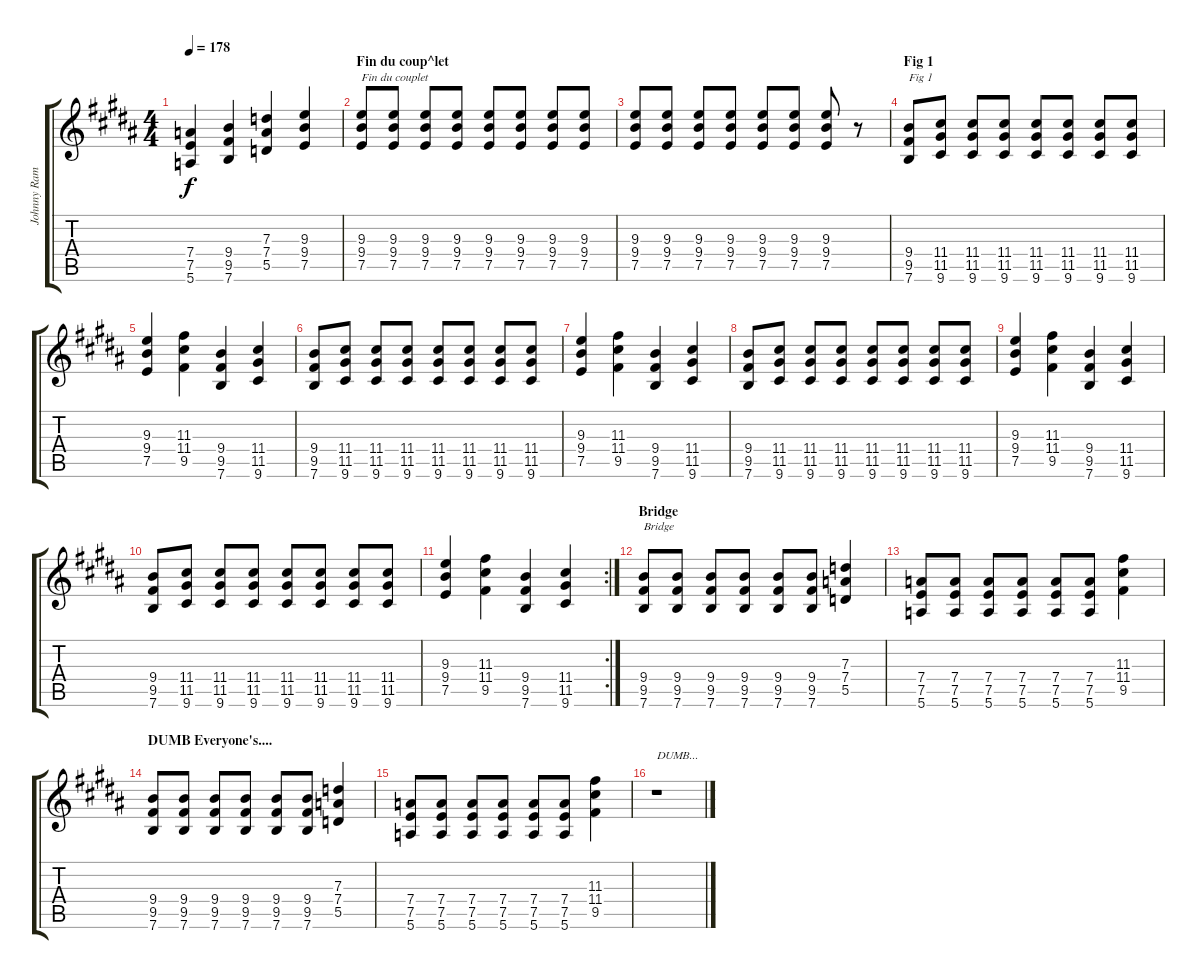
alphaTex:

\track ("Johnny Ramone - Guitar" "Johnny Ram") {instrument distortionguitar}
\staff {score tabs}
\tuning (E4 B3 G3 D3 A2 E2) {hide}
\ts (4 4)
\tempo 178
\clef g2
\ks b
(7.4 7.5 5.6).4{dy f} (9.4 9.5 7.6).4 (7.3 7.4 5.5).4 (9.3 9.4 7.5).4 |
\section ("" "Fin du coup^let")
(9.3 9.4 7.5).8{txt "Fin du couplet"} (9.3 9.4 7.5).8 (9.3 9.4 7.5).8 (9.3 9.4 7.5).8 (9.3 9.4 7.5).8 (9.3 9.4 7.5).8 (9.3 9.4 7.5).8 (9.3 9.4 7.5).8 |
(9.3 9.4 7.5).8 (9.3 9.4 7.5).8 (9.3 9.4 7.5).8 (9.3 9.4 7.5).8 (9.3 9.4 7.5).8 (9.3 9.4 7.5).8 (9.3 9.4 7.5).8 r.8 |
\section ("" "Fig 1")
(9.4 9.5 7.6).8{txt "Fig 1"} (11.4 11.5 9.6).8 (11.4 11.5 9.6).8 (11.4 11.5 9.6).8 (11.4 11.5 9.6).8 (11.4 11.5 9.6).8 (11.4 11.5 9.6).8 (11.4 11.5 9.6).8 |
(9.3 9.4 7.5).4 (11.3 11.4 9.5).4 (9.4 9.5 7.6).4 (11.4 11.5 9.6).4 |
(9.4 9.5 7.6).8 (11.4 11.5 9.6).8 (11.4 11.5 9.6).8 (11.4 11.5 9.6).8 (11.4 11.5 9.6).8 (11.4 11.5 9.6).8 (11.4 11.5 9.6).8 (11.4 11.5 9.6).8 |
(9.3 9.4 7.5).4 (11.3 11.4 9.5).4 (9.4 9.5 7.6).4 (11.4 11.5 9.6).4 |
(9.4 9.5 7.6).8 (11.4 11.5 9.6).8 (11.4 11.5 9.6).8 (11.4 11.5 9.6).8 (11.4 11.5 9.6).8 (11.4 11.5 9.6).8 (11.4 11.5 9.6).8 (11.4 11.5 9.6).8 |
(9.3 9.4 7.5).4 (11.3 11.4 9.5).4 (9.4 9.5 7.6).4 (11.4 11.5 9.6).4 |
(9.4 9.5 7.6).8 (11.4 11.5 9.6).8 (11.4 11.5 9.6).8 (11.4 11.5 9.6).8 (11.4 11.5 9.6).8 (11.4 11.5 9.6).8 (11.4 11.5 9.6).8 (11.4 11.5 9.6).8 |
\rc 2
(9.3 9.4 7.5).4 (11.3 11.4 9.5).4 (9.4 9.5 7.6).4 (11.4 11.5 9.6).4 |
\section ("" "Bridge")
(9.4 9.5 7.6).8{txt "Bridge"} (9.4 9.5 7.6).8 (9.4 9.5 7.6).8 (9.4 9.5 7.6).8 (9.4 9.5 7.6).8 (9.4 9.5 7.6).8 (7.3 7.4 5.5).4 |
(7.4 7.5 5.6).8 (7.4 7.5 5.6).8 (7.4 7.5 5.6).8 (7.4 7.5 5.6).8 (7.4 7.5 5.6).8 (7.4 7.5 5.6).8 (11.3 11.4 9.5).4 |
\section ("" "DUMB Everyone's....")
(9.4 9.5 7.6).8 (9.4 9.5 7.6).8 (9.4 9.5 7.6).8 (9.4 9.5 7.6).8 (9.4 9.5 7.6).8 (9.4 9.5 7.6).8 (7.3 7.4 5.5).4 |
(7.4 7.5 5.6).8 (7.4 7.5 5.6).8 (7.4 7.5 5.6).8 (7.4 7.5 5.6).8 (7.4 7.5 5.6).8 (7.4 7.5 5.6).8 (11.3 11.4 9.5).4 |
r.1{txt "DUMB..."}
